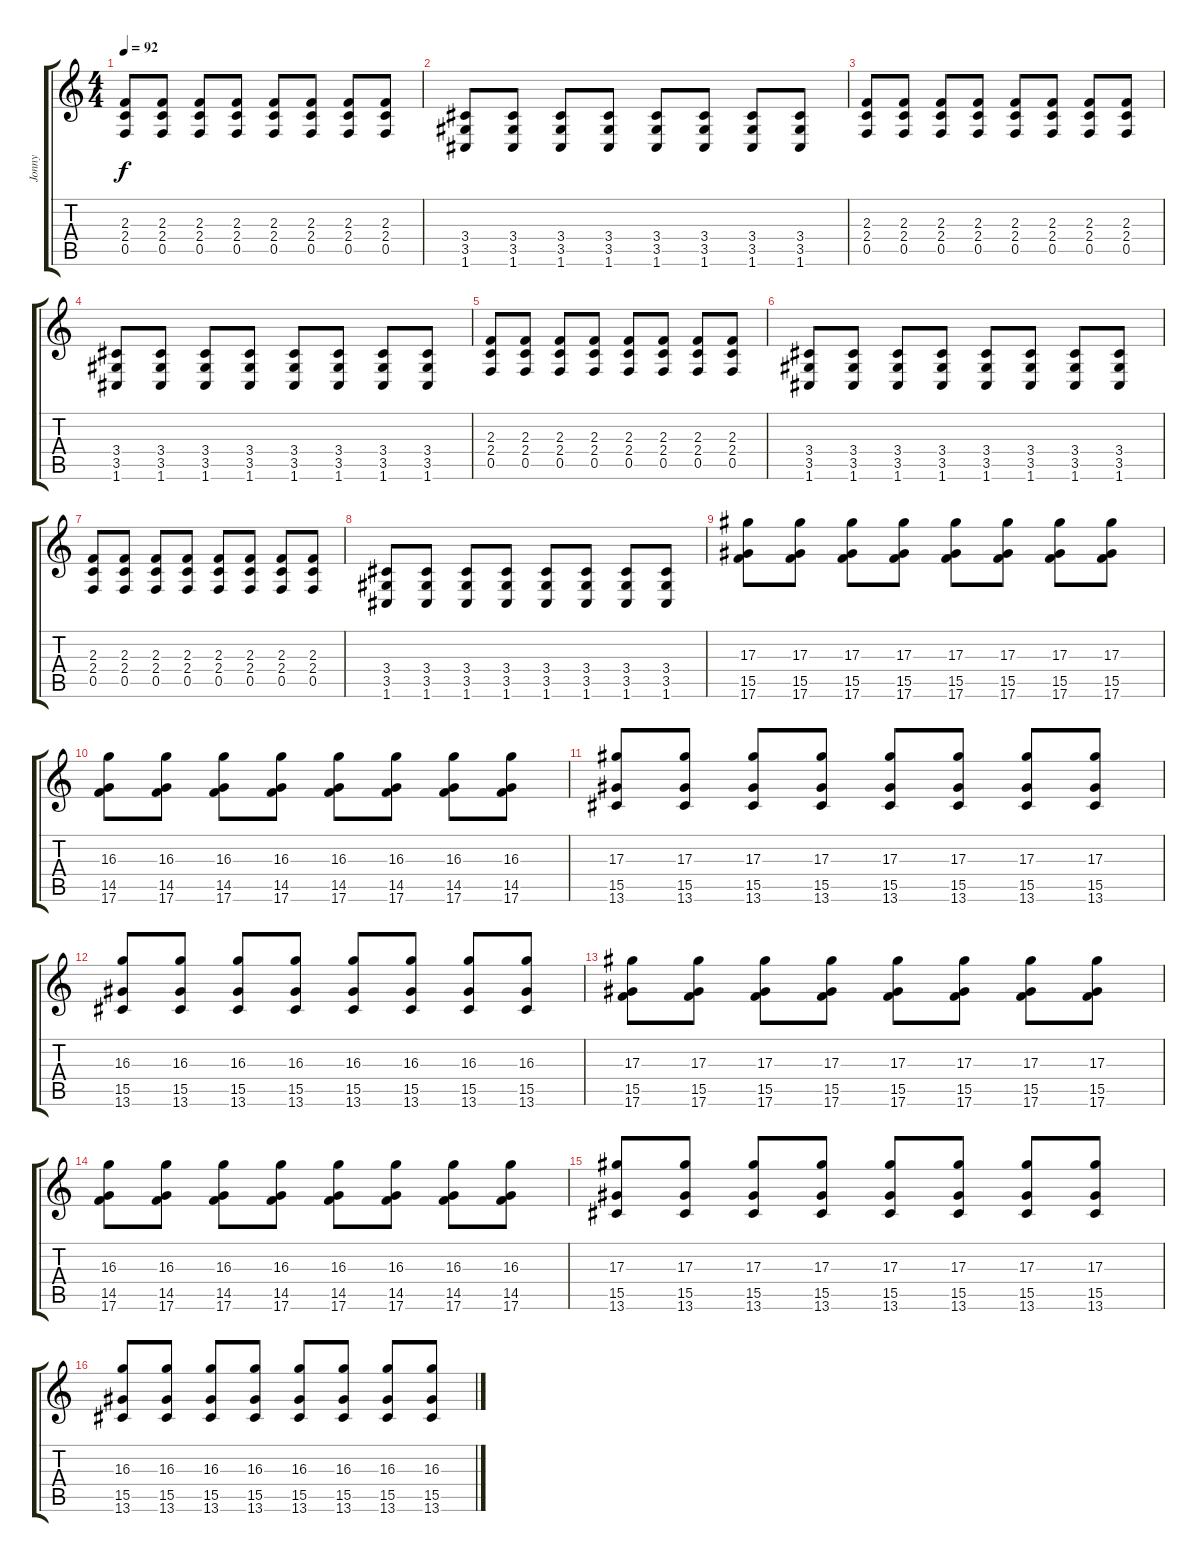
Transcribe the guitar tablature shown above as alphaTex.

\track ("Jonny" "Jonny") {instrument acousticguitarsteel}
\staff {score tabs}
\tuning (C4 G3 Eb3 Bb2 F2 C2) {hide}
\ts (4 4)
\tempo 92
\clef g2
\ks c
(2.3 2.4 0.5).8{dy f} (2.3 2.4 0.5).8 (2.3 2.4 0.5).8 (2.3 2.4 0.5).8 (2.3 2.4 0.5).8 (2.3 2.4 0.5).8 (2.3 2.4 0.5).8 (2.3 2.4 0.5).8 |
(3.4 3.5 1.6).8 (3.4 3.5 1.6).8 (3.4 3.5 1.6).8 (3.4 3.5 1.6).8 (3.4 3.5 1.6).8 (3.4 3.5 1.6).8 (3.4 3.5 1.6).8 (3.4 3.5 1.6).8 |
(2.3 2.4 0.5).8 (2.3 2.4 0.5).8 (2.3 2.4 0.5).8 (2.3 2.4 0.5).8 (2.3 2.4 0.5).8 (2.3 2.4 0.5).8 (2.3 2.4 0.5).8 (2.3 2.4 0.5).8 |
(3.4 3.5 1.6).8 (3.4 3.5 1.6).8 (3.4 3.5 1.6).8 (3.4 3.5 1.6).8 (3.4 3.5 1.6).8 (3.4 3.5 1.6).8 (3.4 3.5 1.6).8 (3.4 3.5 1.6).8 |
(2.3 2.4 0.5).8 (2.3 2.4 0.5).8 (2.3 2.4 0.5).8 (2.3 2.4 0.5).8 (2.3 2.4 0.5).8 (2.3 2.4 0.5).8 (2.3 2.4 0.5).8 (2.3 2.4 0.5).8 |
(3.4 3.5 1.6).8 (3.4 3.5 1.6).8 (3.4 3.5 1.6).8 (3.4 3.5 1.6).8 (3.4 3.5 1.6).8 (3.4 3.5 1.6).8 (3.4 3.5 1.6).8 (3.4 3.5 1.6).8 |
(2.3 2.4 0.5).8 (2.3 2.4 0.5).8 (2.3 2.4 0.5).8 (2.3 2.4 0.5).8 (2.3 2.4 0.5).8 (2.3 2.4 0.5).8 (2.3 2.4 0.5).8 (2.3 2.4 0.5).8 |
(3.4 3.5 1.6).8 (3.4 3.5 1.6).8 (3.4 3.5 1.6).8 (3.4 3.5 1.6).8 (3.4 3.5 1.6).8 (3.4 3.5 1.6).8 (3.4 3.5 1.6).8 (3.4 3.5 1.6).8 |
(17.3 15.5 17.6).8 (17.3 15.5 17.6).8 (17.3 15.5 17.6).8 (17.3 15.5 17.6).8 (17.3 15.5 17.6).8 (17.3 15.5 17.6).8 (17.3 15.5 17.6).8 (17.3 15.5 17.6).8 |
(16.3 14.5 17.6).8 (16.3 14.5 17.6).8 (16.3 14.5 17.6).8 (16.3 14.5 17.6).8 (16.3 14.5 17.6).8 (16.3 14.5 17.6).8 (16.3 14.5 17.6).8 (16.3 14.5 17.6).8 |
(17.3 15.5 13.6).8 (17.3 15.5 13.6).8 (17.3 15.5 13.6).8 (17.3 15.5 13.6).8 (17.3 15.5 13.6).8 (17.3 15.5 13.6).8 (17.3 15.5 13.6).8 (17.3 15.5 13.6).8 |
(16.3 15.5 13.6).8 (16.3 15.5 13.6).8 (16.3 15.5 13.6).8 (16.3 15.5 13.6).8 (16.3 15.5 13.6).8 (16.3 15.5 13.6).8 (16.3 15.5 13.6).8 (16.3 15.5 13.6).8 |
(17.3 15.5 17.6).8 (17.3 15.5 17.6).8 (17.3 15.5 17.6).8 (17.3 15.5 17.6).8 (17.3 15.5 17.6).8 (17.3 15.5 17.6).8 (17.3 15.5 17.6).8 (17.3 15.5 17.6).8 |
(16.3 14.5 17.6).8 (16.3 14.5 17.6).8 (16.3 14.5 17.6).8 (16.3 14.5 17.6).8 (16.3 14.5 17.6).8 (16.3 14.5 17.6).8 (16.3 14.5 17.6).8 (16.3 14.5 17.6).8 |
(17.3 15.5 13.6).8 (17.3 15.5 13.6).8 (17.3 15.5 13.6).8 (17.3 15.5 13.6).8 (17.3 15.5 13.6).8 (17.3 15.5 13.6).8 (17.3 15.5 13.6).8 (17.3 15.5 13.6).8 |
(16.3 15.5 13.6).8 (16.3 15.5 13.6).8 (16.3 15.5 13.6).8 (16.3 15.5 13.6).8 (16.3 15.5 13.6).8 (16.3 15.5 13.6).8 (16.3 15.5 13.6).8 (16.3 15.5 13.6).8
